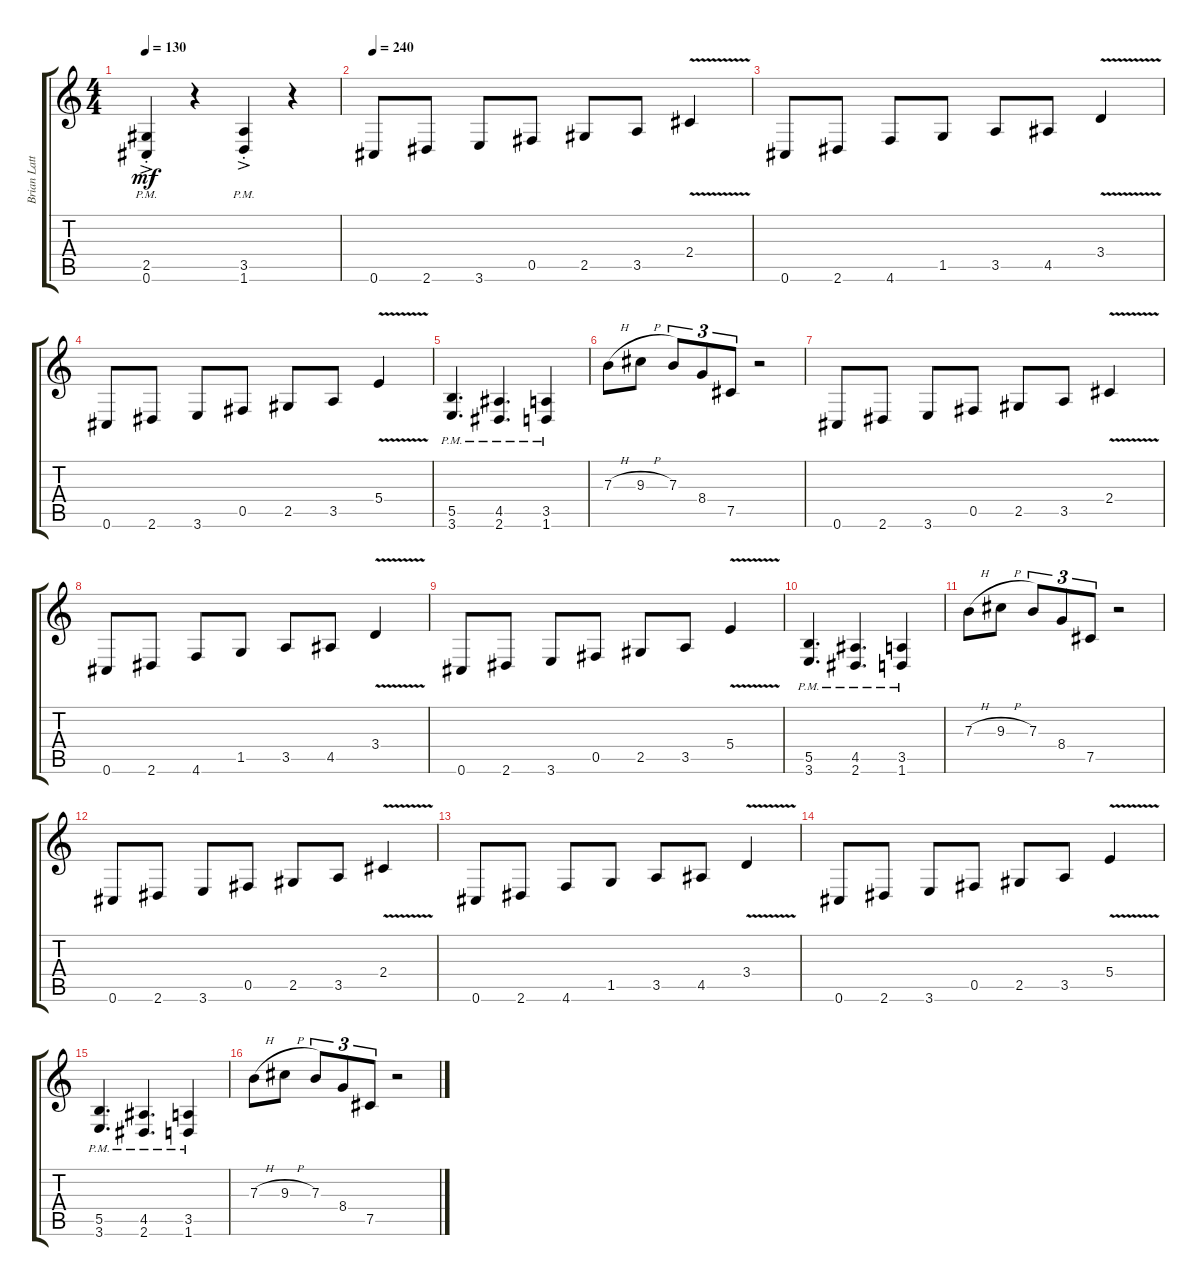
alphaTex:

\track ("Brian Latta" "Brian Latt") {instrument distortionguitar}
\staff {score tabs}
\tuning (Db4 Ab3 E3 B2 Gb2 Db2) {hide}
\ts (4 4)
\tempo 130
\clef g2
\ks c
(2.5{ac pm st} 0.6{ac pm st}).4{dy mf} r.4 (3.5{ac pm st} 1.6{ac pm st}).4 r.4 |
\tempo 240
0.6.8 2.6.8 3.6.8 0.5.8 2.5.8 3.5.8 2.4{v}.4 |
0.6.8 2.6.8 4.6.8 1.5.8 3.5.8 4.5.8 3.4{v}.4 |
0.6.8 2.6.8 3.6.8 0.5.8 2.5.8 3.5.8 5.4{v}.4 |
(5.5{pm} 3.6{pm}).4{d} (4.5{pm} 2.6{pm}).4{d} (3.5{pm} 1.6{pm}).4 |
7.3{h}.8 9.3{h}.8 7.3.8{tu (3 2)} 8.4.8{tu (3 2)} 7.5.8{tu (3 2)} r.2 |
0.6.8 2.6.8 3.6.8 0.5.8 2.5.8 3.5.8 2.4{v}.4 |
0.6.8 2.6.8 4.6.8 1.5.8 3.5.8 4.5.8 3.4{v}.4 |
0.6.8 2.6.8 3.6.8 0.5.8 2.5.8 3.5.8 5.4{v}.4 |
(5.5{pm} 3.6{pm}).4{d} (4.5{pm} 2.6{pm}).4{d} (3.5{pm} 1.6{pm}).4 |
7.3{h}.8 9.3{h}.8 7.3.8{tu (3 2)} 8.4.8{tu (3 2)} 7.5.8{tu (3 2)} r.2 |
0.6.8 2.6.8 3.6.8 0.5.8 2.5.8 3.5.8 2.4{v}.4 |
0.6.8 2.6.8 4.6.8 1.5.8 3.5.8 4.5.8 3.4{v}.4 |
0.6.8 2.6.8 3.6.8 0.5.8 2.5.8 3.5.8 5.4{v}.4 |
(5.5{pm} 3.6{pm}).4{d} (4.5{pm} 2.6{pm}).4{d} (3.5{pm} 1.6{pm}).4 |
7.3{h}.8 9.3{h}.8 7.3.8{tu (3 2)} 8.4.8{tu (3 2)} 7.5.8{tu (3 2)} r.2
